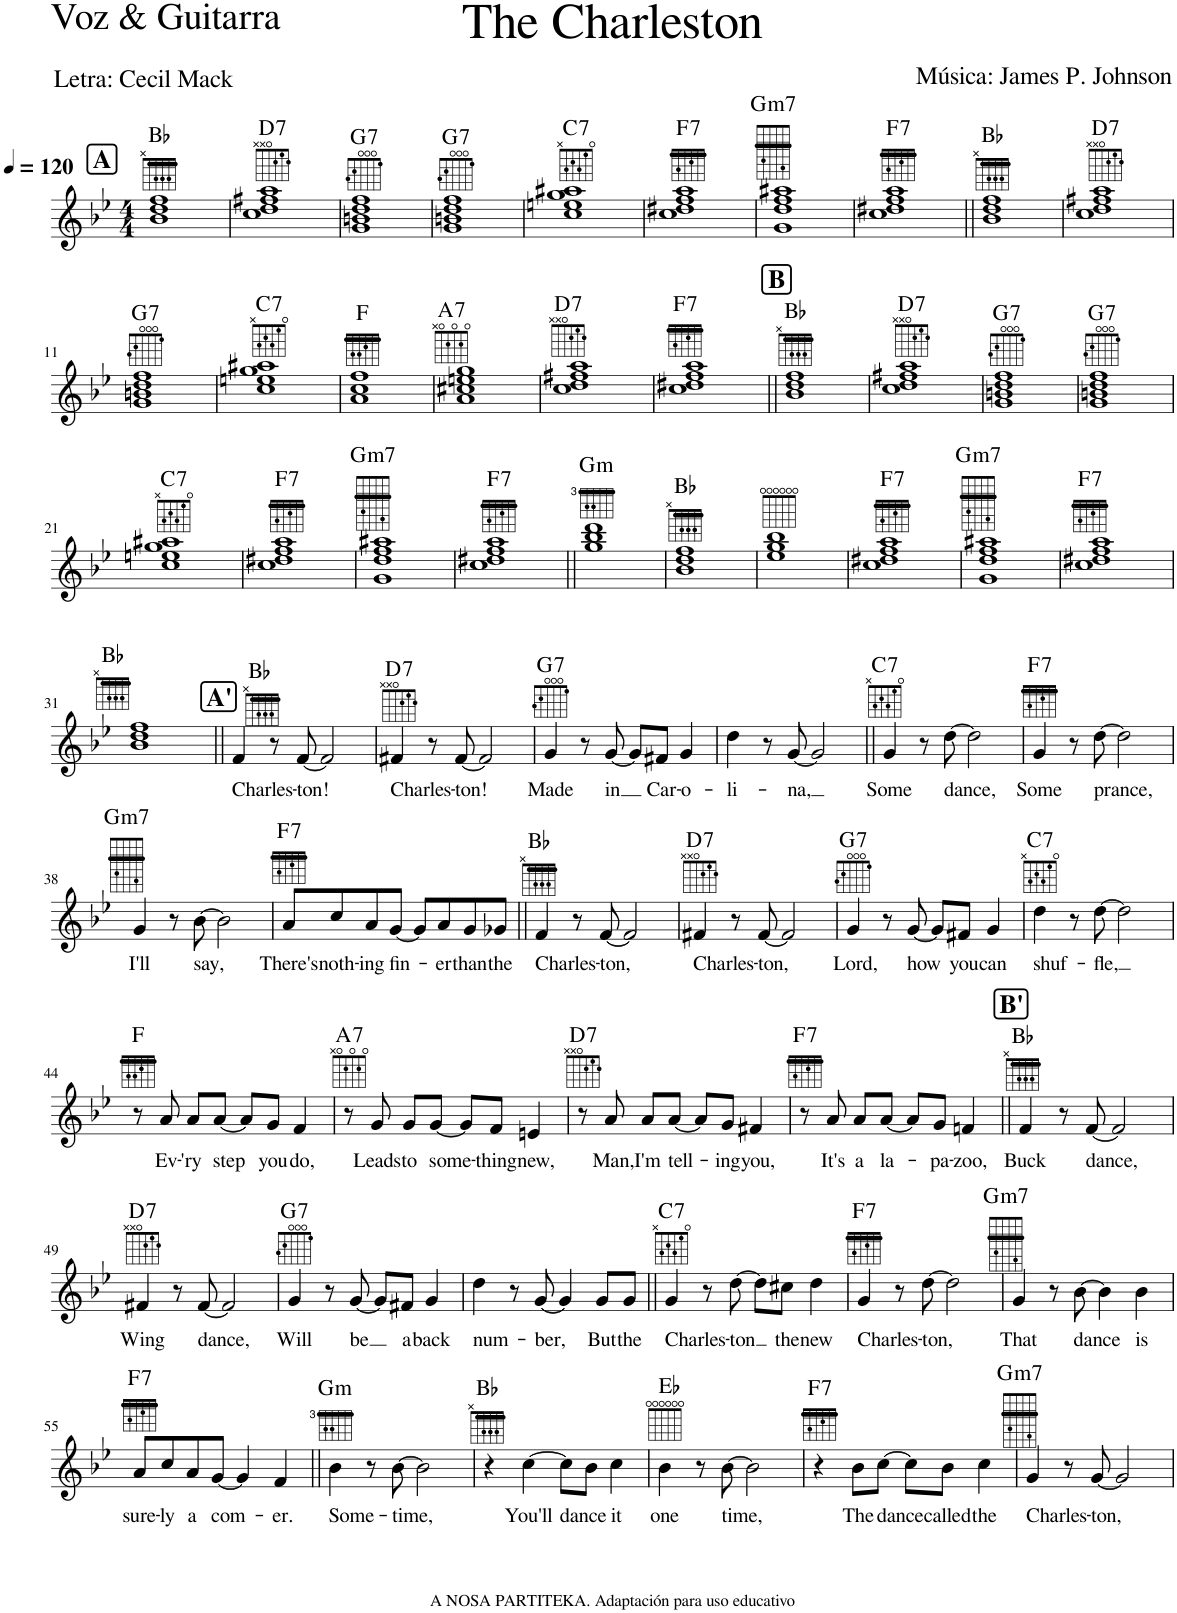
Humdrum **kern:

**kern	**text	**harte
*part1	*part1	*part1
*staff1	*staff1	*
*I"Voz	*	*
*I'V.	*	*
*clefG2	*	*
*k[b-e-]	*	*
*M4/4	*	*
*MM120	*	*
!!LO:REH:place=s1:a:B:cj:fs=14:t=A
=1	=1	=1
1b- 1dd 1ff	.	Bb:maj
=2	=2	=2
!	!	!LO:H:kt=7
1cc 1dd 1ff#X 1aa	.	D:7
=3	=3	=3
!	!	!LO:H:kt=7
1g 1bn 1dd 1ff	.	G:7
=4	=4	=4
!	!	!LO:H:kt=7
1g 1bn 1dd 1ff	.	G:7
=5	=5	=5
!	!	!LO:H:kt=7
1cc 1een 1gg 1aa#X	.	C:7
=6	=6	=6
!	!	!LO:H:kt=7
1cc 1dd#X 1ff 1aa	.	F:7
=7	=7	=7
!	!	!LO:H:kt=m7
1g 1dd 1ff 1aa#X	.	G:min7
=8	=8	=8
!	!	!LO:H:kt=7
1cc 1dd#X 1ff 1aa	.	F:7
=9||	=9||	=9||
1b- 1dd 1ff	.	Bb:maj
=10	=10	=10
!	!	!LO:H:kt=7
1cc 1dd 1ff#X 1aa	.	D:7
!!LO:LB:g=z
=11	=11	=11
!	!	!LO:H:kt=7
1g 1bn 1dd 1ff	.	G:7
=12	=12	=12
!	!	!LO:H:kt=7
1cc 1een 1gg 1aa#X	.	C:7
=13	=13	=13
1a 1cc 1ff	.	F:maj
=14	=14	=14
!	!	!LO:H:kt=7
1a 1cc#X 1een 1gg	.	A:7
=15	=15	=15
!	!	!LO:H:kt=7
1cc 1dd 1ff#X 1aa	.	D:7
=16	=16	=16
!	!	!LO:H:kt=7
1cc 1dd#X 1ff 1aa	.	F:7
!!LO:REH:place=s1:a:B:cj:fs=14:t=B
=17||	=17||	=17||
1b- 1dd 1ff	.	Bb:maj
=18	=18	=18
!	!	!LO:H:kt=7
1cc 1dd 1ff#X 1aa	.	D:7
=19	=19	=19
!	!	!LO:H:kt=7
1g 1bn 1dd 1ff	.	G:7
=20	=20	=20
!	!	!LO:H:kt=7
1g 1bn 1dd 1ff	.	G:7
!!LO:LB:g=z
=21	=21	=21
!	!	!LO:H:kt=7
1cc 1een 1gg 1aa#X	.	C:7
=22	=22	=22
!	!	!LO:H:kt=7
1cc 1dd#X 1ff 1aa	.	F:7
=23	=23	=23
!	!	!LO:H:kt=m7
1g 1dd 1ff 1aa#X	.	G:min7
=24	=24	=24
!	!	!LO:H:kt=7
1cc 1dd#X 1ff 1aa	.	F:7
=25||	=25||	=25||
!	!	!LO:H:kt=m
1gg 1bb- 1ddd	.	G:min
=26	=26	=26
1b- 1dd 1ff	.	Bb:maj
=27	=27	=27
1ee- 1gg 1bb-	.	.
=28	=28	=28
!	!	!LO:H:kt=7
1cc 1dd#X 1ff 1aa	.	F:7
=29	=29	=29
!	!	!LO:H:kt=m7
1g 1dd 1ff 1aa#X	.	G:min7
=30	=30	=30
!	!	!LO:H:kt=7
1cc 1dd#X 1ff 1aa	.	F:7
!!LO:LB:g=z
=31	=31	=31
1b- 1dd 1ff	.	Bb:maj
!!LO:REH:place=s1:a:B:cj:fs=14:t=A'
=32||	=32||	=32||
!	!LO:LY:b	!
4f/	Charles-	Bb:maj
8r	.	.
!	!LO:LY:b	!
[<8f/	-ton!	.
2f/]	.	.
=33	=33	=33
!	!LO:LY:b	!LO:H:kt=7
4f#X/	Charles-	D:7
8r	.	.
!	!LO:LY:b	!
[<8f#/	-ton!	.
2f#/]	.	.
=34	=34	=34
!	!LO:LY:b	!LO:H:kt=7
4g/	Made	G:7
8r	.	.
!	!LO:LY:b	!
[<8g/	in	.
8g/L]	.	.
!	!LO:LY:b	!
8f#X/J	Car-	.
!	!LO:LY:b	!
4g/	-o-	.
=35	=35	=35
!	!LO:LY:b	!
4dd\	-li-	.
8r	.	.
!	!LO:LY:b	!
[<8g/	-na,	.
2g/]	.	.
=36||	=36||	=36||
!	!LO:LY:b	!LO:H:kt=7
4g/	Some	C:7
8r	.	.
!	!LO:LY:b	!
[>8dd\	dance,	.
2dd\]	.	.
=37	=37	=37
!	!LO:LY:b	!LO:H:kt=7
4g/	Some	F:7
8r	.	.
!	!LO:LY:b	!
[>8dd\	prance,	.
2dd\]	.	.
!!LO:LB:g=z
=38	=38	=38
!	!LO:LY:b	!LO:H:kt=m7
4g/	I'll	G:min7
8r	.	.
!	!LO:LY:b	!
[>8b-\	say,	.
2b-\]	.	.
=39	=39	=39
!	!LO:LY:b	!LO:H:kt=7
8a/L	There's	F:7
!	!LO:LY:b	!
8cc/	noth-	.
!	!LO:LY:b	!
8a/	-ing	.
!	!LO:LY:b	!
[<8g/J	fin-	.
8g/L]	.	.
!	!LO:LY:b	!
8a/	-er	.
!	!LO:LY:b	!
8g/	than	.
!	!LO:LY:b	!
8g-X/J	the	.
=40||	=40||	=40||
!	!LO:LY:b	!
4f/	Charles-	Bb:maj
8r	.	.
!	!LO:LY:b	!
[<8f/	-ton,	.
2f/]	.	.
=41	=41	=41
!	!LO:LY:b	!LO:H:kt=7
4f#X/	Charles-	D:7
8r	.	.
!	!LO:LY:b	!
[<8f#/	-ton,	.
2f#/]	.	.
=42	=42	=42
!	!LO:LY:b	!LO:H:kt=7
4g/	Lord,	G:7
8r	.	.
!	!LO:LY:b	!
[<8g/	how	.
8g/L]	.	.
!	!LO:LY:b	!
8f#X/J	you	.
!	!LO:LY:b	!
4g/	can	.
=43	=43	=43
!	!LO:LY:b	!LO:H:kt=7
4dd\	shuf-	C:7
8r	.	.
!	!LO:LY:b	!
[>8dd\	-fle,	.
2dd\]	.	.
!!LO:LB:g=z
=44	=44	=44
8r	.	F:maj
!	!LO:LY:b	!
8a/	Ev-	.
!	!LO:LY:b	!
8a/L	-'ry	.
!	!LO:LY:b	!
[<8a/J	step	.
8a/L]	.	.
!	!LO:LY:b	!
8g/J	you	.
!	!LO:LY:b	!
4f/	do,	.
=45	=45	=45
!	!	!LO:H:kt=7
8r	.	A:7
!	!LO:LY:b	!
8g/	Leads	.
!	!LO:LY:b	!
8g/L	to	.
!	!LO:LY:b	!
[<8g/J	some-	.
8g/L]	.	.
!	!LO:LY:b	!
8f/J	-thing	.
!	!LO:LY:b	!
4en/	new,	.
=46	=46	=46
!	!	!LO:H:kt=7
8r	.	D:7
!	!LO:LY:b	!
8a/	Man,	.
!	!LO:LY:b	!
8a/L	I'm	.
!	!LO:LY:b	!
[<8a/J	tell-	.
8a/L]	.	.
!	!LO:LY:b	!
8g/J	-ing	.
!	!LO:LY:b	!
4f#X/	you,	.
=47	=47	=47
!	!	!LO:H:kt=7
8r	.	F:7
!	!LO:LY:b	!
8a/	It's	.
!	!LO:LY:b	!
8a/L	a	.
!	!LO:LY:b	!
[<8a/J	la-	.
8a/L]	.	.
!	!LO:LY:b	!
8g/J	-pa-	.
!	!LO:LY:b	!
4fn/	-zoo,	.
!!LO:REH:place=s1:a:B:cj:fs=14:t=B'
=48||	=48||	=48||
!	!LO:LY:b	!
4f/	Buck	Bb:maj
8r	.	.
!	!LO:LY:b	!
[<8f/	dance,	.
2f/]	.	.
!!LO:LB:g=z
=49	=49	=49
!	!LO:LY:b	!LO:H:kt=7
4f#X/	Wing	D:7
8r	.	.
!	!LO:LY:b	!
[<8f#/	dance,	.
2f#/]	.	.
=50	=50	=50
!	!LO:LY:b	!LO:H:kt=7
4g/	Will	G:7
8r	.	.
!	!LO:LY:b	!
[<8g/	be	.
8g/L]	.	.
!	!LO:LY:b	!
8f#X/J	a	.
!	!LO:LY:b	!
4g/	back	.
=51	=51	=51
!	!LO:LY:b	!
4dd\	num-	.
8r	.	.
!	!LO:LY:b	!
[<8g/	-ber,	.
4g/]	.	.
!	!LO:LY:b	!
8g/L	But	.
!	!LO:LY:b	!
8g/J	the	.
=52||	=52||	=52||
!	!LO:LY:b	!LO:H:kt=7
4g/	Charles-	C:7
8r	.	.
!	!LO:LY:b	!
[>8dd\	-ton	.
8dd\L]	.	.
!	!LO:LY:b	!
8cc#X\J	the	.
!	!LO:LY:b	!
4dd\	new	.
=53	=53	=53
!	!LO:LY:b	!LO:H:kt=7
4g/	Charles-	F:7
8r	.	.
!	!LO:LY:b	!
[>8dd\	-ton,	.
2dd\]	.	.
=54	=54	=54
!	!LO:LY:b	!LO:H:kt=m7
4g/	That	G:min7
8r	.	.
!	!LO:LY:b	!
[>8b-\	dance	.
4b-\]	.	.
!	!LO:LY:b	!
4b-\	is	.
!!LO:LB:g=z
=55	=55	=55
!	!LO:LY:b	!LO:H:kt=7
8a/L	sure-	F:7
!	!LO:LY:b	!
8cc/	-ly	.
!	!LO:LY:b	!
8a/	a	.
!	!LO:LY:b	!
[<8g/J	com-	.
4g/]	.	.
!	!LO:LY:b	!
4f/	-er.	.
=56||	=56||	=56||
!	!LO:LY:b	!LO:H:kt=m
4b-\	Some-	G:min
8r	.	.
!	!LO:LY:b	!
[>8b-\	-time,	.
2b-\]	.	.
=57	=57	=57
4r	.	Bb:maj
!	!LO:LY:b	!
[>4cc\	You'll	.
!	!LO:LY:b	!
8cc\L]	dance	.
8b-\J	.	.
!	!LO:LY:b	!
4cc\	it	.
=58	=58	=58
!	!LO:LY:b	!
4b-\	one	Eb:maj
8r	.	.
!	!LO:LY:b	!
[>8b-\	time,	.
2b-\]	.	.
=59	=59	=59
!	!	!LO:H:kt=7
4r	.	F:7
!	!LO:LY:b	!
8b-\L	The	.
!	!LO:LY:b	!
[>8cc\J	dance	.
8cc\L]	.	.
!	!LO:LY:b	!
8b-\J	called	.
!	!LO:LY:b	!
4cc\	the	.
=60	=60	=60
!	!LO:LY:b	!LO:H:kt=m7
4g/	Charles-	G:min7
8r	.	.
!	!LO:LY:b	!
[<8g/	-ton,	.
2g/]	.	.
=	=	=
*-	*-	*-
